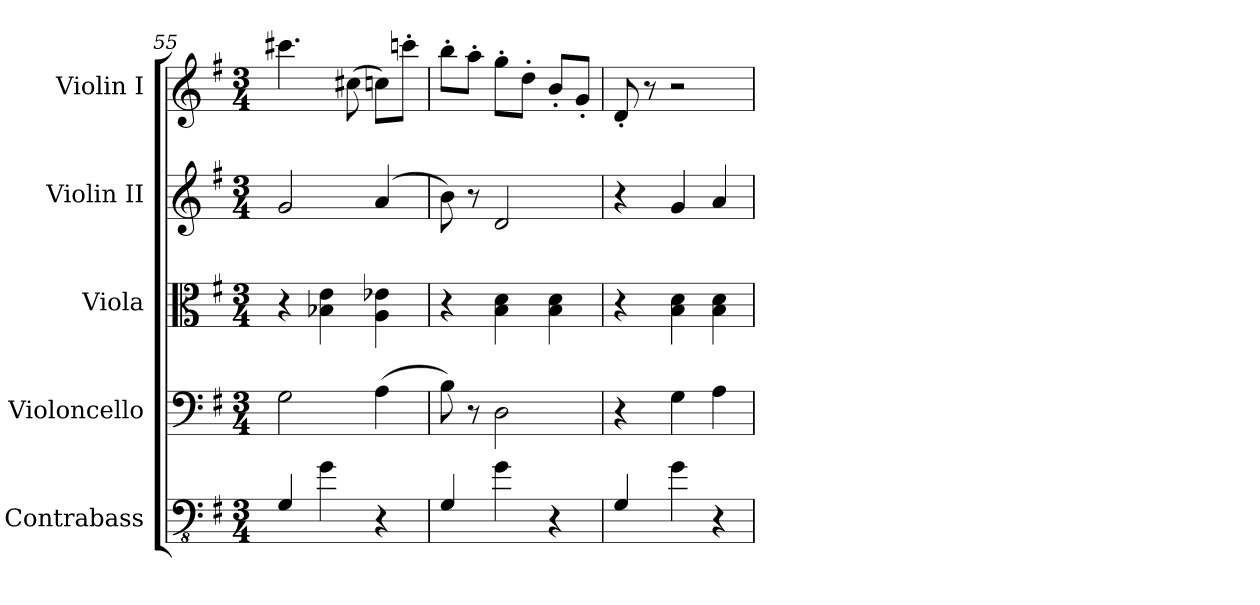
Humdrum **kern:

**kern	**kern	**kern	**kern	**kern
*part5	*part4	*part3	*part2	*part1
*staff5	*staff4	*staff3	*staff2	*staff1
*I"Contrabass	*I"Violoncello	*I"Viola	*I"Violin II	*I"Violin I
*I'Cb	*I'Vc	*I'Vla	*I'Vln	*I'Vln
*clefFv4	*clefF4	*clefC3	*clefG2	*clefG2
*ITrd7c12	*	*	*	*
*k[f#]	*k[f#]	*k[f#]	*k[f#]	*k[f#]
*M3/4	*M3/4	*M3/4	*M3/4	*M3/4
=55	=55	=55	=55	=55
4GGG/	2G\	4r	2g/	4.ccc#X\
4GG\	.	4B-X\ 4e\	.	.
.	.	.	.	(8cc#X\
4r	(4A\	4A\ 4e-X\	(4a/	8ccn\L)
.	.	.	.	8cccn'\J
=56	=56	=56	=56	=56
4GGG/	8B\)	4r	8b\)	8bb'\L
.	8r	.	8r	8aa'\J
4GG\	2D\	4B\ 4d\	2d/	8gg'\L
.	.	.	.	8dd'\J
4r	.	4B\ 4d\	.	8b'/L
.	.	.	.	8g'/J
=57	=57	=57	=57	=57
4GGG/	4r	4r	4r	8d'/
.	.	.	.	8r
4GG\	4G\	4B\ 4d\	4g/	2r
4r	4A\	4B\ 4d\	4a/	.
=	=	=	=	=
*-	*-	*-	*-	*-
